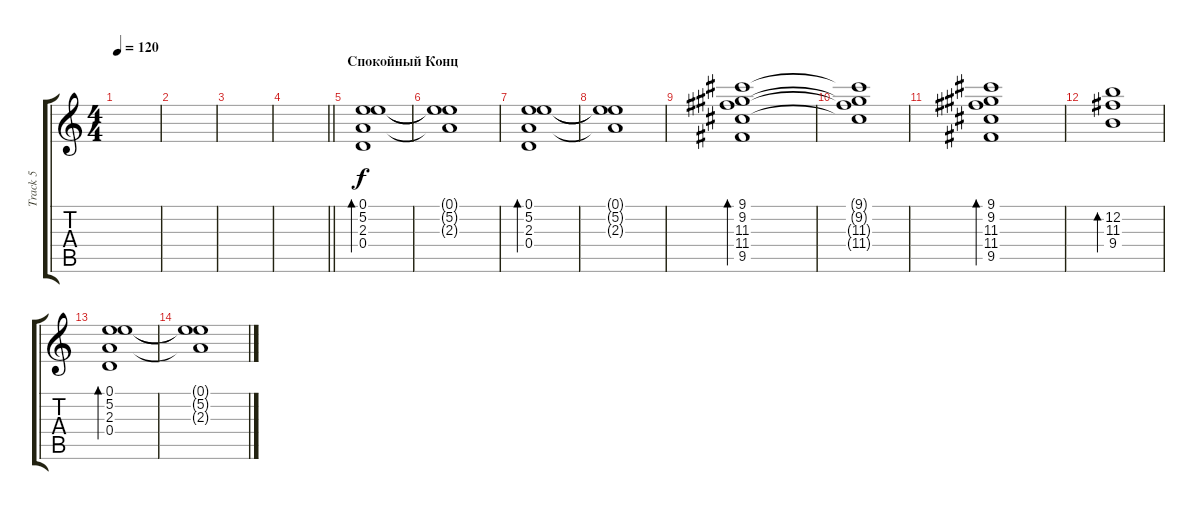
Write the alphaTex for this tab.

\track ("Track 5" "Track 5") {instrument acousticguitarsteel}
\staff {score tabs}
\tuning (E4 B3 G3 D3 A2 E2) {hide}
\ts (4 4)
\tempo 120
\clef g2
\ks c
|
|
|
\barLineRight lightlight
|
\section ("" "Спокойный Конц")
(0.1 5.2 2.3 0.4).1{bd 240} |
(0.1{t} 5.2{t} 2.3{t}).1 |
(0.1 5.2 2.3 0.4).1{bd 240} |
(0.1{t} 5.2{t} 2.3{t}).1 |
(9.1 9.2 11.3 11.4 9.5).1{bd 240} |
(9.1{t} 9.2{t} 11.3{t} 11.4{t}).1 |
(9.1 9.2 11.3 11.4 9.5).1{bd 240} |
(12.2 11.3 9.4).1{bd 240} |
(0.1 5.2 2.3 0.4).1{bd 240} |
(0.1{t} 5.2{t} 2.3{t}).1
